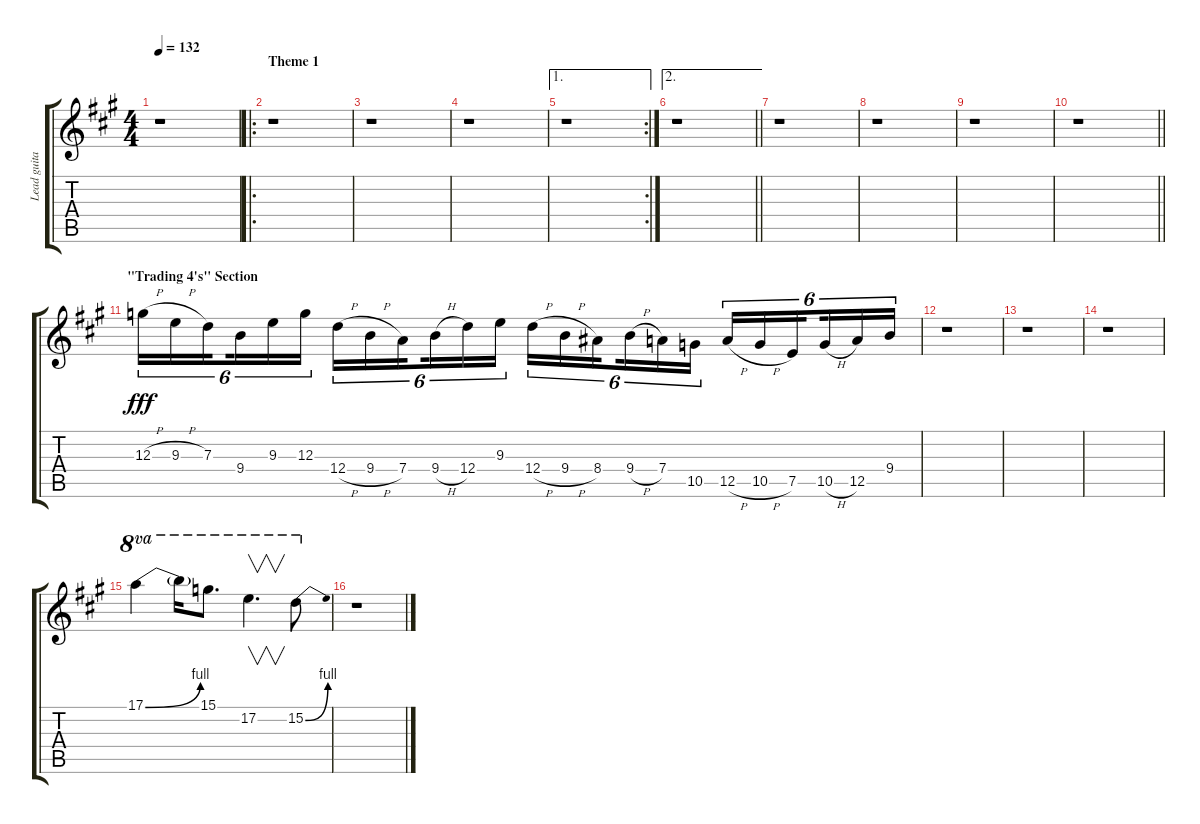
\track ("Lead guitar (right channel)" "Lead guita") {instrument distortionguitar}
\staff {score tabs}
\tuning (E4 B3 G3 D3 A2 E2) {hide}
\ts (4 4)
\tempo 132
\clef g2
\ks a
r.1{dy ff} |
\ro
\section ("" "Theme 1")
r.1 |
r.1 |
r.1 |
\ae 1
\rc 2
r.1 |
\ae 2
\barLineRight lightlight
r.1 |
r.1 |
r.1 |
r.1 |
\barLineRight lightlight
r.1 |
\section ("" "\"Trading 4's\" Section")
12.3{h}.16{tu (6 4) dy fff} 9.3{h}.16{tu (6 4)} 7.3.16{tu (6 4) beam splitsecondary} 9.4.16{tu (6 4)} 9.3.16{tu (6 4)} 12.3.16{tu (6 4)} 12.4{h}.16{tu (6 4)} 9.4{h}.16{tu (6 4)} 7.4.16{tu (6 4) beam splitsecondary} 9.4{h}.16{tu (6 4)} 12.4.16{tu (6 4)} 9.3.16{tu (6 4)} 12.4{h}.16{tu (6 4)} 9.4{h}.16{tu (6 4)} 8.4.16{tu (6 4) beam splitsecondary} 9.4{h}.16{tu (6 4)} 7.4.16{tu (6 4)} 10.5.16{tu (6 4)} 12.5{h}.16{tu (6 4)} 10.5{h}.16{tu (6 4)} 7.5.16{tu (6 4) beam splitsecondary} 10.5{h}.16{tu (6 4)} 12.5.16{tu (6 4)} 9.4.16{tu (6 4)} |
r.1 |
r.1 |
r.1 |
17.1{be (bend 0 0 60 4)}.4{ot 8va} 17.1{t}.16{ot 8va} 15.1.8{d ot 8va} 17.2.4{v d ot 8va} 15.2{be (bend 0 0 60 4)}.8{ot 8va} |
r.1
